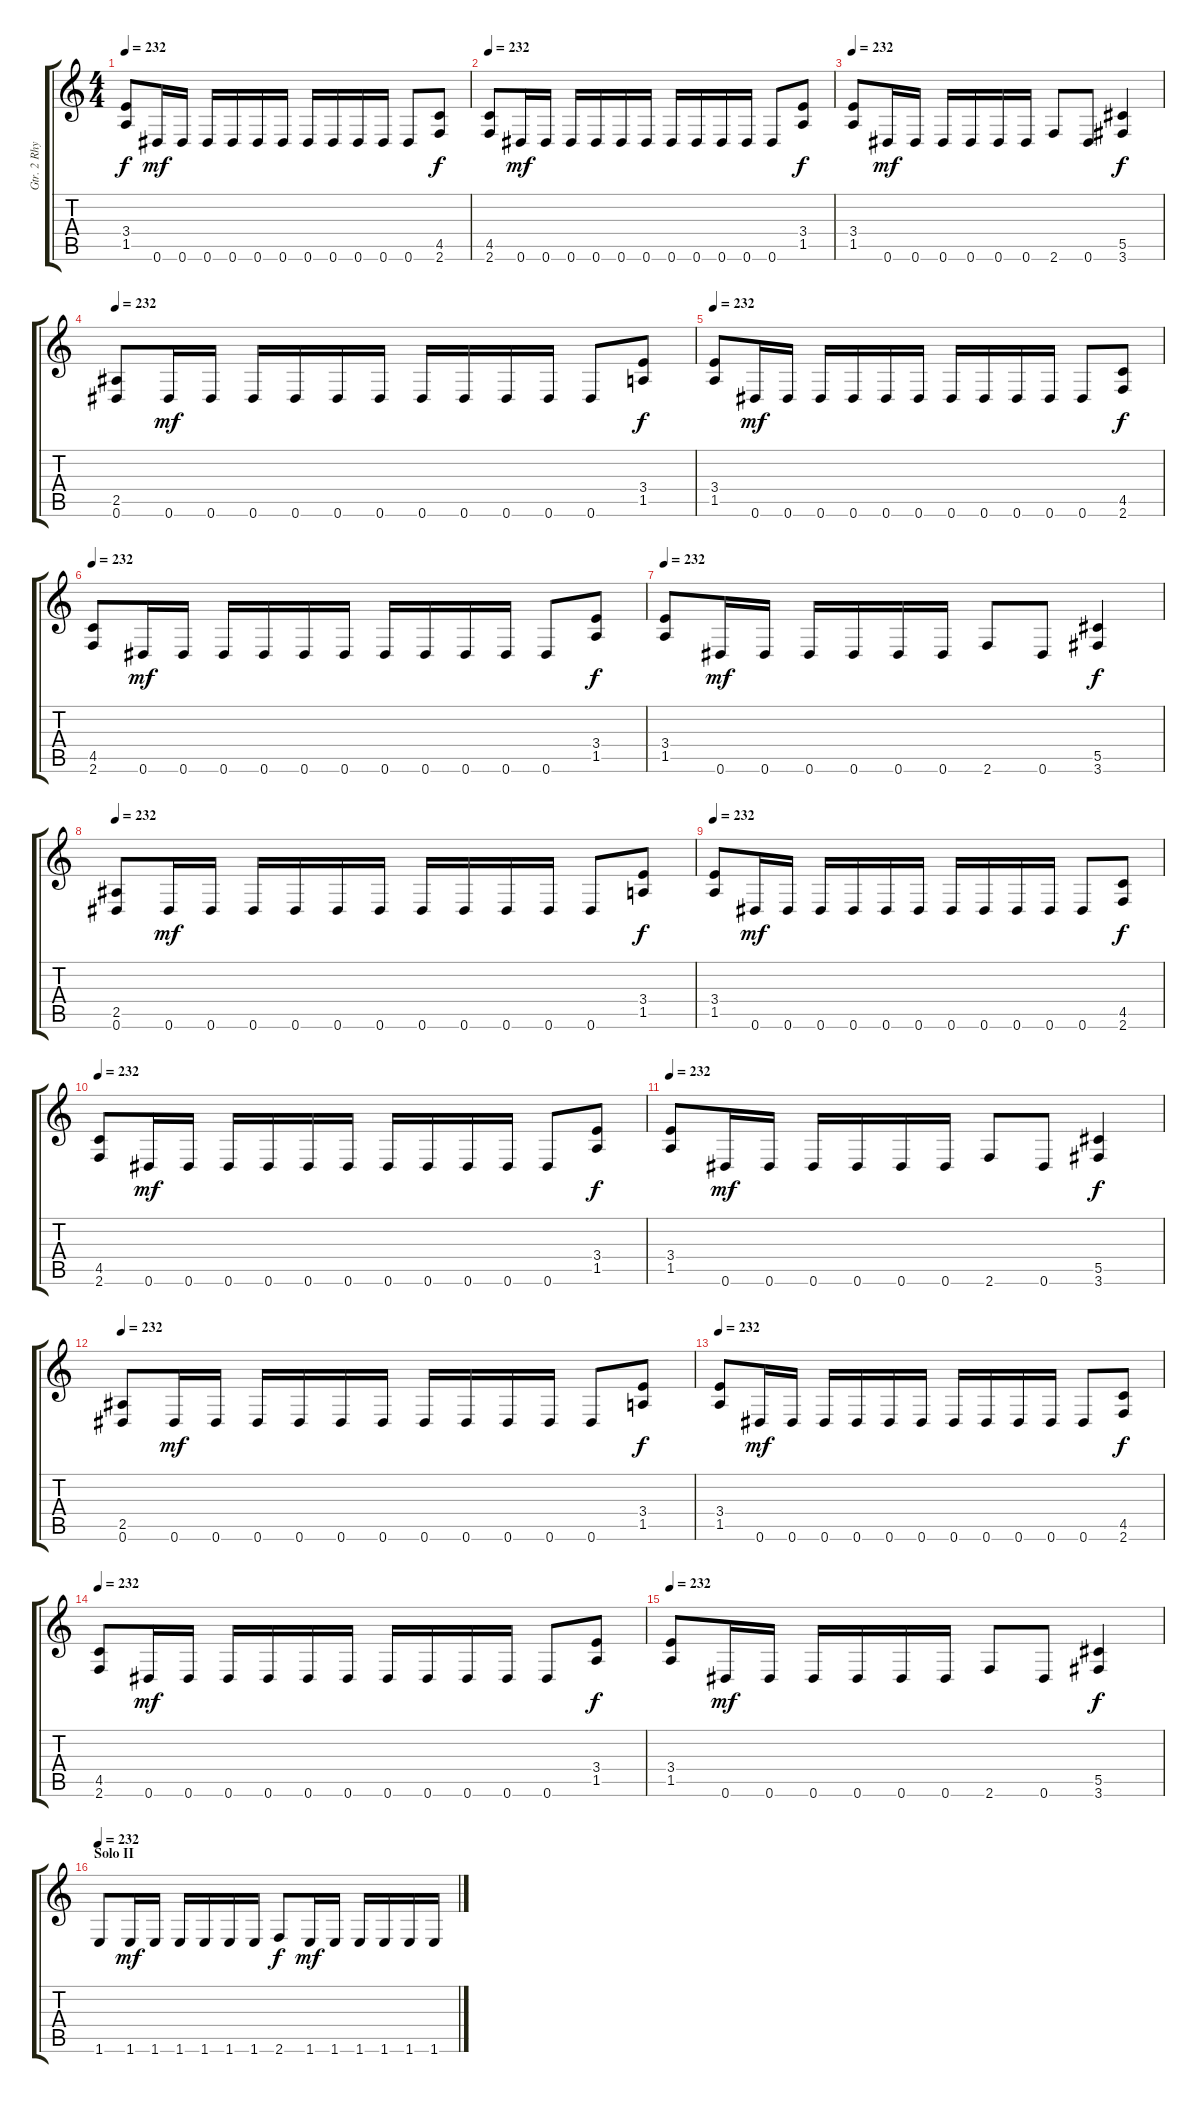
\track ("Gtr. 2 Rhytm" "Gtr. 2 Rhy") {instrument overdrivenguitar}
\staff {score tabs}
\tuning (Eb4 Bb3 Gb3 Db3 Ab2 Eb2) {hide}
\ts (4 4)
\tempo 232
\clef g2
\ks c
(3.4 1.5).8{dy f} 0.6.16{dy mf} 0.6.16 0.6.16 0.6.16 0.6.16 0.6.16 0.6.16 0.6.16 0.6.16 0.6.16 0.6.8 (4.5 2.6).8{dy f} |
\tempo 232
(4.5 2.6).8 0.6.16{dy mf} 0.6.16 0.6.16 0.6.16 0.6.16 0.6.16 0.6.16 0.6.16 0.6.16 0.6.16 0.6.8 (3.4 1.5).8{dy f} |
\tempo 232
(3.4 1.5).8 0.6.16{dy mf} 0.6.16 0.6.16 0.6.16 0.6.16 0.6.16 2.6.8 0.6.8 (5.5 3.6).4{dy f} |
\tempo 232
(2.5 0.6).8 0.6.16{dy mf} 0.6.16 0.6.16 0.6.16 0.6.16 0.6.16 0.6.16 0.6.16 0.6.16 0.6.16 0.6.8 (3.4 1.5).8{dy f} |
\tempo 232
(3.4 1.5).8 0.6.16{dy mf} 0.6.16 0.6.16 0.6.16 0.6.16 0.6.16 0.6.16 0.6.16 0.6.16 0.6.16 0.6.8 (4.5 2.6).8{dy f} |
\tempo 232
(4.5 2.6).8 0.6.16{dy mf} 0.6.16 0.6.16 0.6.16 0.6.16 0.6.16 0.6.16 0.6.16 0.6.16 0.6.16 0.6.8 (3.4 1.5).8{dy f} |
\tempo 232
(3.4 1.5).8 0.6.16{dy mf} 0.6.16 0.6.16 0.6.16 0.6.16 0.6.16 2.6.8 0.6.8 (5.5 3.6).4{dy f} |
\tempo 232
(2.5 0.6).8 0.6.16{dy mf} 0.6.16 0.6.16 0.6.16 0.6.16 0.6.16 0.6.16 0.6.16 0.6.16 0.6.16 0.6.8 (3.4 1.5).8{dy f} |
\tempo 232
(3.4 1.5).8 0.6.16{dy mf} 0.6.16 0.6.16 0.6.16 0.6.16 0.6.16 0.6.16 0.6.16 0.6.16 0.6.16 0.6.8 (4.5 2.6).8{dy f} |
\tempo 232
(4.5 2.6).8 0.6.16{dy mf} 0.6.16 0.6.16 0.6.16 0.6.16 0.6.16 0.6.16 0.6.16 0.6.16 0.6.16 0.6.8 (3.4 1.5).8{dy f} |
\tempo 232
(3.4 1.5).8 0.6.16{dy mf} 0.6.16 0.6.16 0.6.16 0.6.16 0.6.16 2.6.8 0.6.8 (5.5 3.6).4{dy f} |
\tempo 232
(2.5 0.6).8 0.6.16{dy mf} 0.6.16 0.6.16 0.6.16 0.6.16 0.6.16 0.6.16 0.6.16 0.6.16 0.6.16 0.6.8 (3.4 1.5).8{dy f} |
\tempo 232
(3.4 1.5).8 0.6.16{dy mf} 0.6.16 0.6.16 0.6.16 0.6.16 0.6.16 0.6.16 0.6.16 0.6.16 0.6.16 0.6.8 (4.5 2.6).8{dy f} |
\tempo 232
(4.5 2.6).8 0.6.16{dy mf} 0.6.16 0.6.16 0.6.16 0.6.16 0.6.16 0.6.16 0.6.16 0.6.16 0.6.16 0.6.8 (3.4 1.5).8{dy f} |
\tempo 232
(3.4 1.5).8 0.6.16{dy mf} 0.6.16 0.6.16 0.6.16 0.6.16 0.6.16 2.6.8 0.6.8 (5.5 3.6).4{dy f} |
\section ("" "Solo II")
\tempo 232
1.6.8 1.6.16{dy mf} 1.6.16 1.6.16 1.6.16 1.6.16 1.6.16 2.6.8{dy f} 1.6.16{dy mf} 1.6.16 1.6.16 1.6.16 1.6.16 1.6.16
